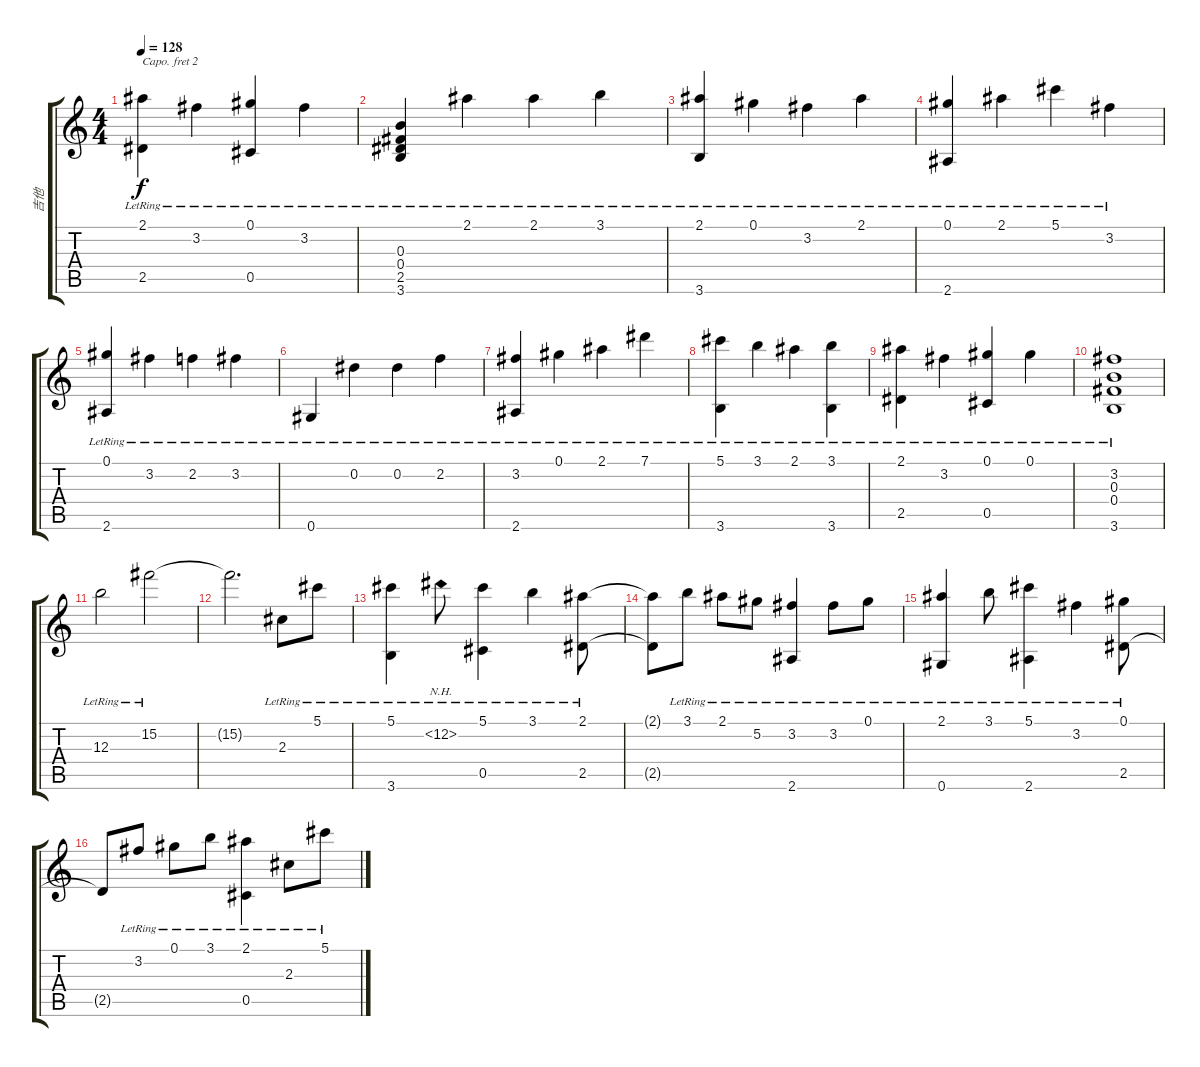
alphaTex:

\track ("吉他" "吉他") {instrument acousticguitarsteel}
\staff {score tabs}
\capo 2
\tuning (Gb4 Db4 A3 E3 B2 Gb2) {hide}
\ts (4 4)
\tempo 128
\clef g2
\ks c
(2.1{lr} 2.5{lr}).4{dy f} 3.2{lr}.4 (0.1{lr} 0.5{lr}).4 3.2{lr}.4 |
(0.3{lr} 0.4{lr} 2.5{lr} 3.6{lr}).4 2.1{lr}.4 2.1{lr}.4 3.1{lr}.4 |
(2.1{lr} 3.6{lr}).4 0.1{lr}.4 3.2{lr}.4 2.1{lr}.4 |
(0.1{lr} 2.6{lr}).4 2.1{lr}.4 5.1{lr}.4 3.2{lr}.4 |
(0.1{lr} 2.6{lr}).4 3.2{lr}.4 2.2{lr}.4 3.2{lr}.4 |
0.6{lr}.4 0.2{lr}.4 0.2{lr}.4 2.2{lr}.4 |
(3.2{lr} 2.6{lr}).4 0.1{lr}.4 2.1{lr}.4 7.1{lr}.4 |
(5.1{lr} 3.6{lr}).4 3.1{lr}.4 2.1{lr}.4 (3.1{lr} 3.6{lr}).4 |
(2.1{lr} 2.5{lr}).4 3.2{lr}.4 (0.1{lr} 0.5{lr}).4 0.1{lr}.4 |
(3.2{lr} 0.3{lr} 0.4{lr} 3.6{lr}).1 |
12.3{lr}.2 15.2{lr}.2 |
15.2{t}.2{d} 2.3{lr}.8 5.1{lr}.8 |
(5.1{lr} 3.6{lr}).4 12.2{nh lr}.8 (5.1{lr} 0.5{lr}).4 3.1{lr}.4 (2.1{lr} 2.5{lr}).8 |
(2.1{t} 2.5{t}).8 3.1{lr}.8 2.1{lr}.8 5.2{lr}.8 (3.2{lr} 2.6{lr}).4 3.2{lr}.8 0.1{lr}.8 |
(2.1{lr} 0.6{lr}).4 3.1{lr}.8 (5.1{lr} 2.6{lr}).4 3.2{lr}.4 (0.1{lr} 2.5{lr}).8 |
2.5{t}.8 3.2{lr}.8 0.1{lr}.8 3.1{lr}.8 (2.1{lr} 0.5{lr}).4 2.3{lr}.8 5.1{lr}.8
